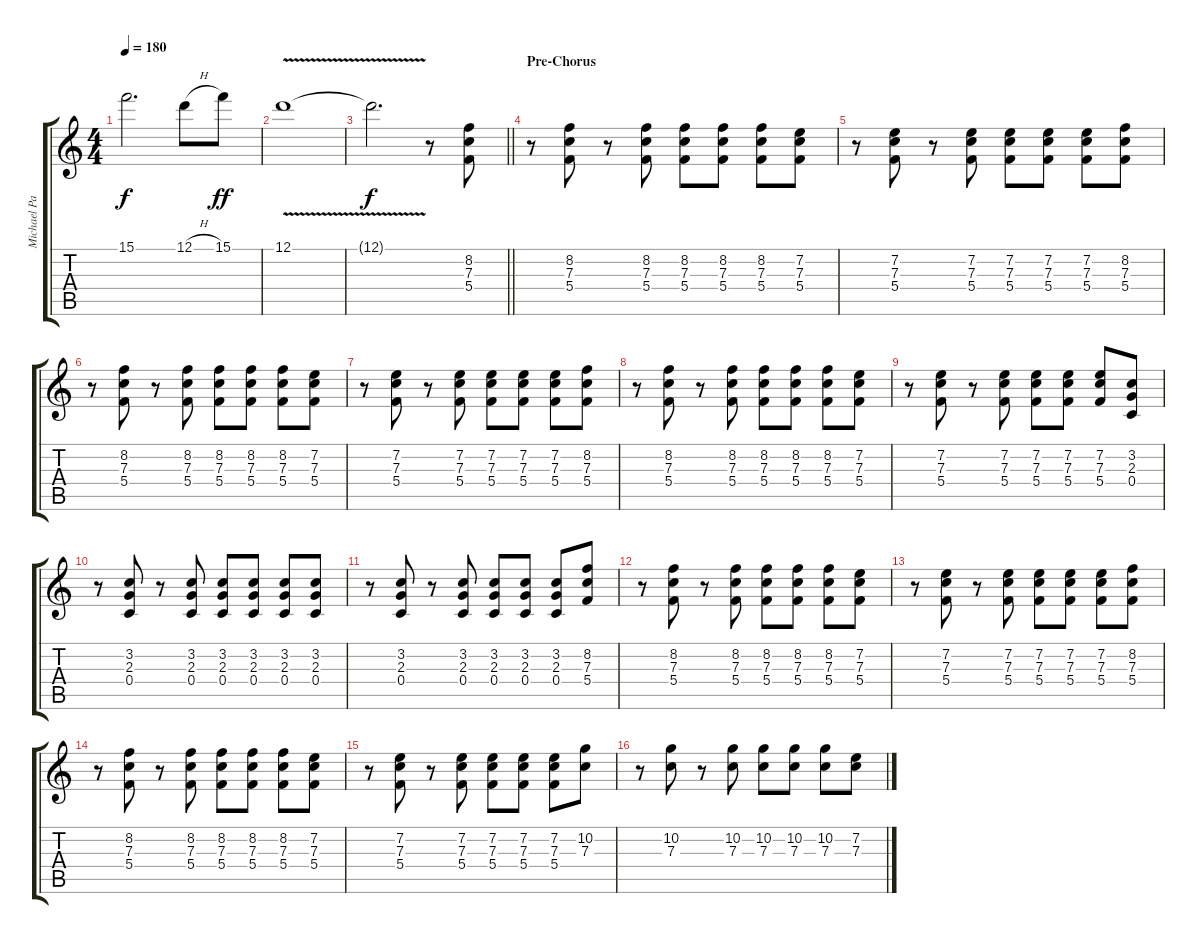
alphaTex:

\track ("Michael Padget" "Michael Pa") {instrument distortionguitar}
\staff {score tabs}
\tuning (D4 A3 F3 C3 G2 C2) {hide}
\ts (4 4)
\tempo 180
\clef g2
\ks c
15.1{t}.2{d dy f} 12.1{h}.8 15.1.8{dy ff} |
12.1{v}.1 |
\barLineRight lightlight
12.1{t}.2{d dy f} r.8 (8.2 7.3 5.4).8 |
\section ("" "Pre-Chorus")
r.8 (8.2 7.3 5.4).8 r.8 (8.2 7.3 5.4).8 (8.2 7.3 5.4).8 (8.2 7.3 5.4).8 (8.2 7.3 5.4).8 (7.2 7.3 5.4).8 |
r.8 (7.2 7.3 5.4).8 r.8 (7.2 7.3 5.4).8 (7.2 7.3 5.4).8 (7.2 7.3 5.4).8 (7.2 7.3 5.4).8 (8.2 7.3 5.4).8 |
r.8 (8.2 7.3 5.4).8 r.8 (8.2 7.3 5.4).8 (8.2 7.3 5.4).8 (8.2 7.3 5.4).8 (8.2 7.3 5.4).8 (7.2 7.3 5.4).8 |
r.8 (7.2 7.3 5.4).8 r.8 (7.2 7.3 5.4).8 (7.2 7.3 5.4).8 (7.2 7.3 5.4).8 (7.2 7.3 5.4).8 (8.2 7.3 5.4).8 |
r.8 (8.2 7.3 5.4).8 r.8 (8.2 7.3 5.4).8 (8.2 7.3 5.4).8 (8.2 7.3 5.4).8 (8.2 7.3 5.4).8 (7.2 7.3 5.4).8 |
r.8 (7.2 7.3 5.4).8 r.8 (7.2 7.3 5.4).8 (7.2 7.3 5.4).8 (7.2 7.3 5.4).8 (7.2 7.3 5.4).8 (3.2 2.3 0.4).8 |
r.8 (3.2 2.3 0.4).8 r.8 (3.2 2.3 0.4).8 (3.2 2.3 0.4).8 (3.2 2.3 0.4).8 (3.2 2.3 0.4).8 (3.2 2.3 0.4).8 |
r.8 (3.2 2.3 0.4).8 r.8 (3.2 2.3 0.4).8 (3.2 2.3 0.4).8 (3.2 2.3 0.4).8 (3.2 2.3 0.4).8 (8.2 7.3 5.4).8 |
r.8 (8.2 7.3 5.4).8 r.8 (8.2 7.3 5.4).8 (8.2 7.3 5.4).8 (8.2 7.3 5.4).8 (8.2 7.3 5.4).8 (7.2 7.3 5.4).8 |
r.8 (7.2 7.3 5.4).8 r.8 (7.2 7.3 5.4).8 (7.2 7.3 5.4).8 (7.2 7.3 5.4).8 (7.2 7.3 5.4).8 (8.2 7.3 5.4).8 |
r.8 (8.2 7.3 5.4).8 r.8 (8.2 7.3 5.4).8 (8.2 7.3 5.4).8 (8.2 7.3 5.4).8 (8.2 7.3 5.4).8 (7.2 7.3 5.4).8 |
r.8 (7.2 7.3 5.4).8 r.8 (7.2 7.3 5.4).8 (7.2 7.3 5.4).8 (7.2 7.3 5.4).8 (7.2 7.3 5.4).8 (10.2 7.3).8 |
r.8 (10.2 7.3).8 r.8 (10.2 7.3).8 (10.2 7.3).8 (10.2 7.3).8 (10.2 7.3).8 (7.2 7.3).8
